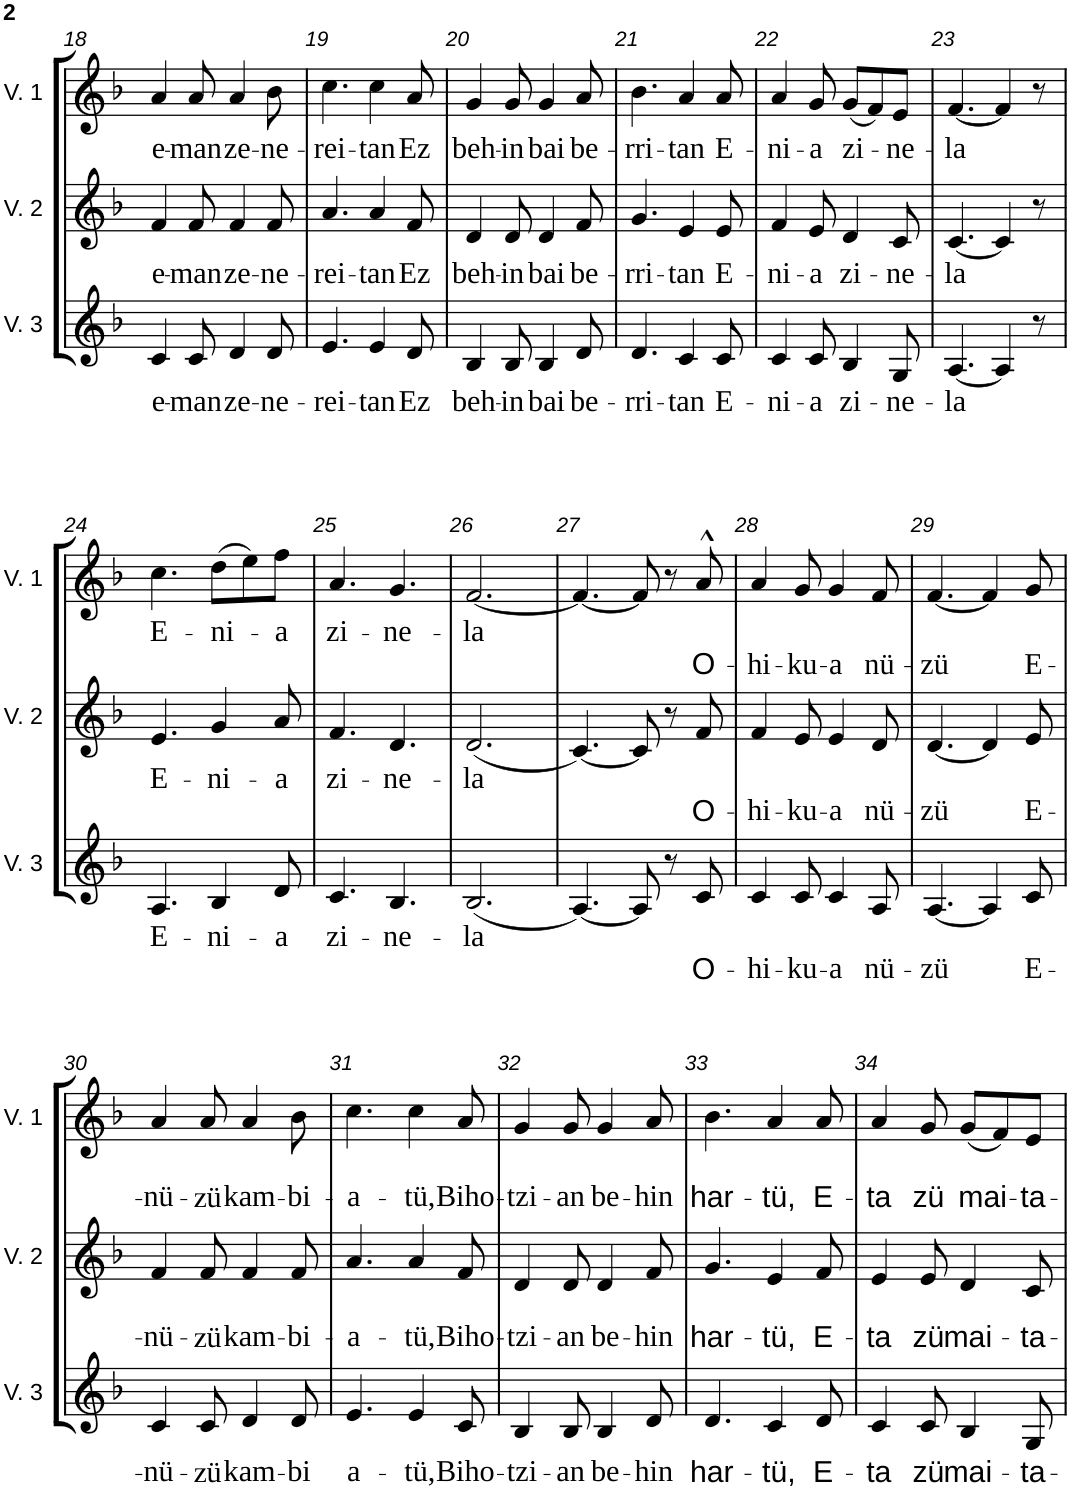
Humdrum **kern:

**kern	**text	**text	**kern	**text	**text	**kern	**text	**text
*part3	*part3	*part3	*part2	*part2	*part2	*part1	*part1	*part1
*staff3	*staff3	*staff3	*staff2	*staff2	*staff2	*staff1	*staff1	*staff1
*I"Voix 3	*	*	*I"Voix 2	*	*	*I"Voix 1	*	*
*I'V. 3	*	*	*I'V. 2	*	*	*I'V. 1	*	*
!!LO:PB:g=z
*clefG2	*	*	*clefG2	*	*	*clefG2	*	*
*k[b-]	*	*	*k[b-]	*	*	*k[b-]	*	*
*M6/8	*	*	*M6/8	*	*	*M6/8	*	*
=18	=18	=18	=18	=18	=18	=18	=18	=18
!	!LO:LY:b	!	!	!LO:LY:b	!	!	!LO:LY:b	!
4c/	e-	.	4f/	e-	.	4a/	e-	.
!	!LO:LY:b	!	!	!LO:LY:b	!	!	!LO:LY:b	!
8c/	-man	.	8f/	-man	.	8a/	-man	.
!	!LO:LY:b	!	!	!LO:LY:b	!	!	!LO:LY:b	!
4d/	ze-	.	4f/	ze-	.	4a/	ze-	.
!	!LO:LY:b	!	!	!LO:LY:b	!	!	!LO:LY:b	!
8d/	-ne-	.	8f/	-ne-	.	8b-\	-ne-	.
=19	=19	=19	=19	=19	=19	=19	=19	=19
!	!LO:LY:b	!	!	!LO:LY:b	!	!	!LO:LY:b	!
4.e/	-rei-	.	4.a/	-rei-	.	4.cc\	-rei-	.
!	!LO:LY:b	!	!	!LO:LY:b	!	!	!LO:LY:b	!
4e/	-tan	.	4a/	-tan	.	4cc\	-tan	.
!	!LO:LY:b	!	!	!LO:LY:b	!	!	!LO:LY:b	!
8d/	Ez	.	8f/	Ez	.	8a/	Ez	.
=20	=20	=20	=20	=20	=20	=20	=20	=20
!	!LO:LY:b	!	!	!LO:LY:b	!	!	!LO:LY:b	!
4B-/	beh-	.	4d/	beh-	.	4g/	beh-	.
!	!LO:LY:b	!	!	!LO:LY:b	!	!	!LO:LY:b	!
8B-/	-in	.	8d/	-in	.	8g/	-in	.
!	!LO:LY:b	!	!	!LO:LY:b	!	!	!LO:LY:b	!
4B-/	bai	.	4d/	bai	.	4g/	bai	.
!	!LO:LY:b	!	!	!LO:LY:b	!	!	!LO:LY:b	!
8d/	be-	.	8f/	be-	.	8a/	be-	.
=21	=21	=21	=21	=21	=21	=21	=21	=21
!	!LO:LY:b	!	!	!LO:LY:b	!	!	!LO:LY:b	!
4.d/	-rri-	.	4.g/	-rri-	.	4.b-\	-rri-	.
!	!LO:LY:b	!	!	!LO:LY:b	!	!	!LO:LY:b	!
4c/	-tan	.	4e/	-tan	.	4a/	-tan	.
!	!LO:LY:b	!	!	!LO:LY:b	!	!	!LO:LY:b	!
8c/	E-	.	8e/	E-	.	8a/	E-	.
=22	=22	=22	=22	=22	=22	=22	=22	=22
!	!LO:LY:b	!	!	!LO:LY:b	!	!	!LO:LY:b	!
4c/	-ni-	.	4f/	-ni-	.	4a/	-ni-	.
!	!LO:LY:b	!	!	!LO:LY:b	!	!	!LO:LY:b	!
8c/	-a	.	8e/	-a	.	8g/	-a	.
!	!LO:LY:b	!	!	!LO:LY:b	!	!	!LO:LY:b	!
4B-/	zi-	.	4d/	zi-	.	(8g/L	zi-	.
.	.	.	.	.	.	8f/)	.	.
!	!LO:LY:b	!	!	!LO:LY:b	!	!	!LO:LY:b	!
8G/	-ne-	.	8c/	-ne-	.	8e/J	-ne-	.
=23	=23	=23	=23	=23	=23	=23	=23	=23
!	!LO:LY:b	!	!	!LO:LY:b	!	!	!LO:LY:b	!
[4.A/	-la	.	[4.c/	-la	.	[4.f/	-la	.
4A/]	.	.	4c/]	.	.	4f/]	.	.
8r	.	.	8r	.	.	8r	.	.
!!LO:LB:g=z
=24	=24	=24	=24	=24	=24	=24	=24	=24
!	!LO:LY:b	!	!	!LO:LY:b	!	!	!LO:LY:b	!
4.A/	E-	.	4.e/	E-	.	4.cc\	E-	.
!	!LO:LY:b	!	!	!LO:LY:b	!	!	!LO:LY:b	!
4B-/	-ni-	.	4g/	-ni-	.	(8dd\L	-ni-	.
.	.	.	.	.	.	8ee\)	.	.
!	!LO:LY:b	!	!	!LO:LY:b	!	!	!LO:LY:b	!
8d/	-a	.	8a/	-a	.	8ff\J	-a	.
=25	=25	=25	=25	=25	=25	=25	=25	=25
!	!LO:LY:b	!	!	!LO:LY:b	!	!	!LO:LY:b	!
4.c/	zi-	.	4.f/	zi-	.	4.a/	zi-	.
!	!LO:LY:b	!	!	!LO:LY:b	!	!	!LO:LY:b	!
4.B-/	-ne-	.	4.d/	-ne-	.	4.g/	-ne-	.
=26	=26	=26	=26	=26	=26	=26	=26	=26
!	!LO:LY:b	!	!	!LO:LY:b	!	!	!LO:LY:b	!
(2.B-/	-la	.	(2.d/	-la	.	[2.f/	-la	.
=27	=27	=27	=27	=27	=27	=27	=27	=27
[4.A/)	.	.	[4.c/)	.	.	4.f/_	.	.
8A/]	.	.	8c/]	.	.	8f/]	.	.
8r	.	.	8r	.	.	8r	.	.
!	!	!LO:LY:b	!	!	!LO:LY:b	!	!	!LO:LY:b
8c/	.	O-	8f/	.	O-	8a^^/	.	O-
=28	=28	=28	=28	=28	=28	=28	=28	=28
!	!	!LO:LY:b	!	!	!LO:LY:b	!	!	!LO:LY:b
4c/	.	-hi-	4f/	.	-hi-	4a/	.	-hi-
!	!	!LO:LY:b	!	!	!LO:LY:b	!	!	!LO:LY:b
8c/	.	-ku-	8e/	.	-ku-	8g/	.	-ku-
!	!	!LO:LY:b	!	!	!LO:LY:b	!	!	!LO:LY:b
4c/	.	-a	4e/	.	-a	4g/	.	-a
!	!	!LO:LY:b	!	!	!LO:LY:b	!	!	!LO:LY:b
8A/	.	nü-	8d/	.	nü-	8f/	.	nü-
=29	=29	=29	=29	=29	=29	=29	=29	=29
!	!	!LO:LY:b	!	!	!LO:LY:b	!	!	!LO:LY:b
[4.A/	.	-zü	[4.d/	.	-zü	[4.f/	.	-zü
4A/]	.	.	4d/]	.	.	4f/]	.	.
!	!	!LO:LY:b	!	!	!LO:LY:b	!	!	!LO:LY:b
8c/	.	E-	8e/	.	E-	8g/	.	E-
!!LO:LB:g=z
=30	=30	=30	=30	=30	=30	=30	=30	=30
!	!	!LO:LY:b	!	!	!LO:LY:b	!	!	!LO:LY:b
4c/	.	-nü-	4f/	.	-nü-	4a/	.	-nü-
!	!	!LO:LY:b	!	!	!LO:LY:b	!	!	!LO:LY:b
8c/	.	-z ü	8f/	.	-z ü	8a/	.	-z ü
!	!	!LO:LY:b	!	!	!LO:LY:b	!	!	!LO:LY:b
4d/	.	kam-	4f/	.	kam-	4a/	.	kam-
!	!	!LO:LY:b	!	!	!LO:LY:b	!	!	!LO:LY:b
8d/	.	-bi	8f/	.	-bi-	8b-\	.	-bi-
=31	=31	=31	=31	=31	=31	=31	=31	=31
!	!	!LO:LY:b	!	!	!LO:LY:b	!	!	!LO:LY:b
4.e/	.	-a-	4.a/	.	-a-	4.cc\	.	-a-
!	!	!LO:LY:b	!	!	!LO:LY:b	!	!	!LO:LY:b
4e/	.	-tü,	4a/	.	-tü,	4cc\	.	-tü,
!	!	!LO:LY:b	!	!	!LO:LY:b	!	!	!LO:LY:b
8c/	.	Biho-	8f/	.	Biho-	8a/	.	Biho-
=32	=32	=32	=32	=32	=32	=32	=32	=32
!	!	!LO:LY:b	!	!	!LO:LY:b	!	!	!LO:LY:b
4B-/	.	-tzi-	4d/	.	-tzi-	4g/	.	-tzi-
!	!	!LO:LY:b	!	!	!LO:LY:b	!	!	!LO:LY:b
8B-/	.	-an	8d/	.	-an	8g/	.	-an
!	!	!LO:LY:b	!	!	!LO:LY:b	!	!	!LO:LY:b
4B-/	.	be-	4d/	.	be-	4g/	.	be-
!	!	!LO:LY:b	!	!	!LO:LY:b	!	!	!LO:LY:b
8d/	.	-hin	8f/	.	-hin	8a/	.	-hin
=33	=33	=33	=33	=33	=33	=33	=33	=33
!	!	!LO:LY:b	!	!	!LO:LY:b	!	!	!LO:LY:b
4.d/	.	har-	4.g/	.	har-	4.b-\	.	har-
!	!	!LO:LY:b	!	!	!LO:LY:b	!	!	!LO:LY:b
4c/	.	-tü,	4e/	.	-tü,	4a/	.	-tü,
!	!	!LO:LY:b	!	!	!LO:LY:b	!	!	!LO:LY:b
8d/	.	E-	8f/	.	E-	8a/	.	E-
=34	=34	=34	=34	=34	=34	=34	=34	=34
!	!	!LO:LY:b	!	!	!LO:LY:b	!	!	!LO:LY:b
4c/	.	-ta	4e/	.	-ta	4a/	.	-ta
!	!	!LO:LY:b	!	!	!LO:LY:b	!	!	!LO:LY:b
8c/	.	zü	8e/	.	zü	8g/	.	zü
!	!	!LO:LY:b	!	!	!LO:LY:b	!	!	!LO:LY:b
4B-/	.	mai-	4d/	.	mai-	(8g/L	.	mai-
.	.	.	.	.	.	8f/)	.	.
!	!	!LO:LY:b	!	!	!LO:LY:b	!	!	!LO:LY:b
8G/	.	-ta-	8c/	.	-ta-	8e/J	.	-ta-
=	=	=	=	=	=	=	=	=
*-	*-	*-	*-	*-	*-	*-	*-	*-
